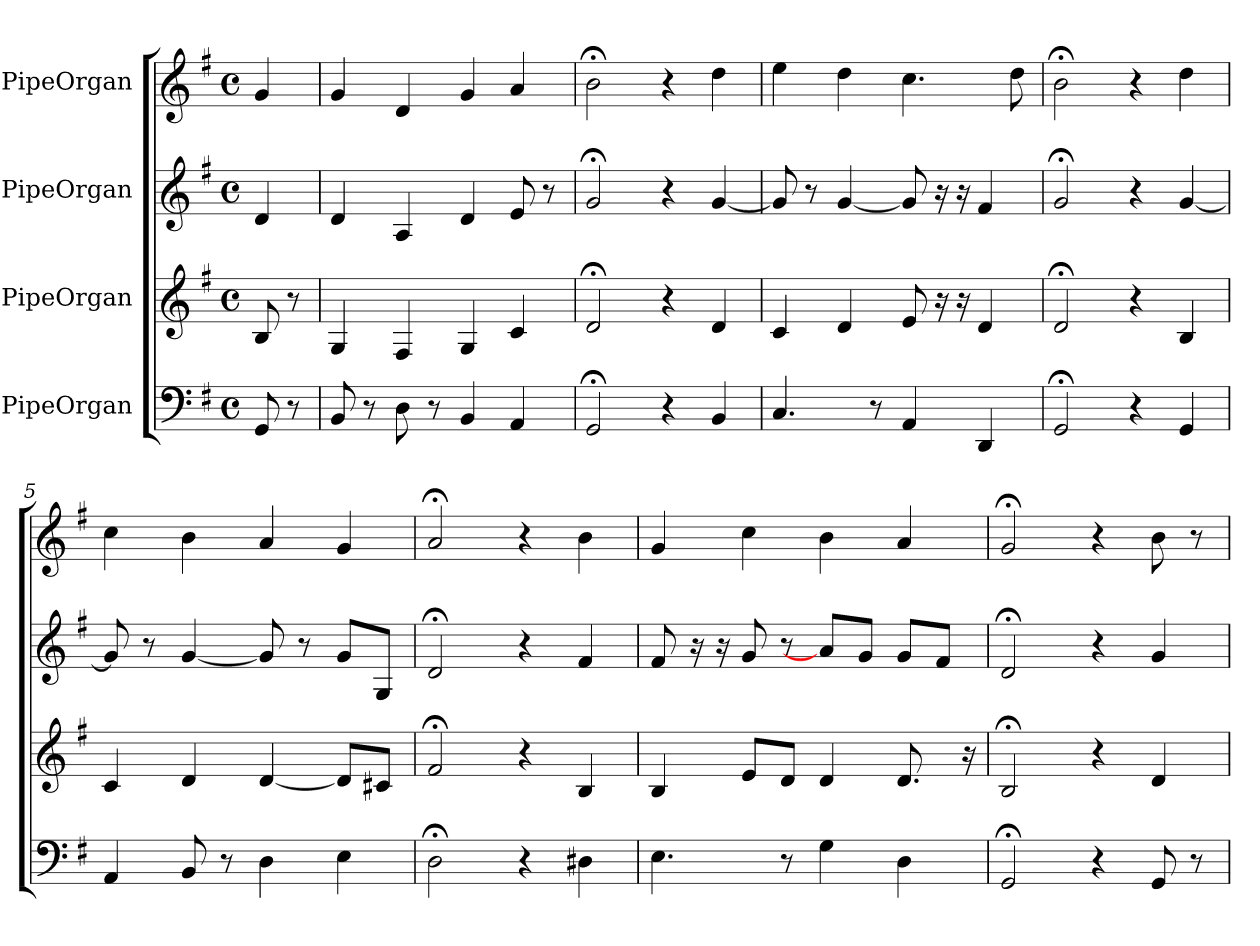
**kern	**kern	**kern	**kern
*part4	*part3	*part2	*part1
*staff4	*staff3	*staff2	*staff1
*I"PipeOrgan	*I"PipeOrgan	*I"PipeOrgan	*I"PipeOrgan
*k[f#]	*k[f#]	*k[f#]	*k[f#]
*G:	*G:	*G:	*G:
*M4/4	*M4/4	*M4/4	*M4/4
*met(c)	*met(c)	*met(c)	*met(c)
*MM60	*MM60	*MM60	*MM60
=	=	=	=
8GG	8B	4d	4g
8r	8r	.	.
=1	=1	=1	=1
8BB	4G	4d	4g
8r	.	.	.
8D	4F#	4A	4d
8r	.	.	.
4BB	4G	4d	4g
4AA	4c	8e	4a
.	.	8r	.
=2	=2	=2	=2
2GG;<	2d;<	2g;<	2b;<
4r	4r	4r	4r
4BB	4d	[4g	4dd
=3	=3	=3	=3
4.C	4c	8g]	4ee
.	.	8r	.
.	4d	[4g	4dd
8r	.	.	.
4AA	8e	8g]	4.cc
.	16r	16r	.
.	16r	16r	.
4DD	4d	4f#	.
.	.	.	8dd
=4	=4	=4	=4
2GG;<	2d;<	2g;<	2b;<
4r	4r	4r	4r
4GG	4B	[4g	4dd
=5	=5	=5	=5
4AA	4c	8g]	4cc
.	.	8r	.
8BB	4d	[4g	4b
8r	.	.	.
4D	[4d	8g]	4a
.	.	8r	.
4E	8dL]	8gL	4g
.	8c#XJ	8GJ	.
=6	=6	=6	=6
2D;<	2f#;<	2d;<	2a;<
4r	4r	4r	4r
4D#X	4B	4f#	4b
=7	=7	=7	=7
4.E	4B	8f#	4g
.	.	16r	.
.	.	16r	.
.	8eL	8g	4cc
8r	8dJ	8r	.
4G	4d	8aL]	4b
.	.	8gJ	.
4D	8.d	8gL	4a
.	.	8f#J	.
.	16r	.	.
=8	=8	=8	=8
2GG;<	2B;<	2d;<	2g;<
4r	4r	4r	4r
8GG	4d	4g	8b
8r	.	.	8r
=	=	=	=
*-	*-	*-	*-
